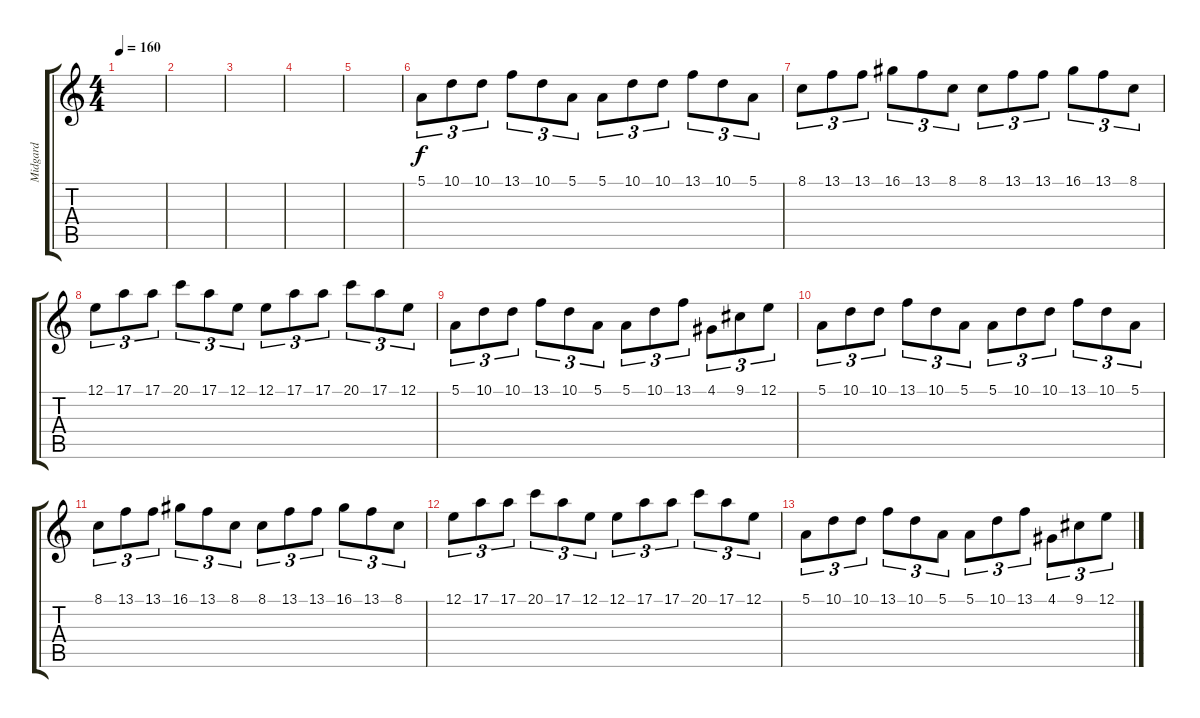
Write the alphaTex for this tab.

\track ("Midgard" "Midgard") {instrument brightacousticpiano}
\staff {score tabs}
\tuning (E4 B3 G3 D3 A2 E2) {hide}
\ts (4 4)
\tempo 160
\clef g2
\ks c
|
|
|
|
|
5.1.8{tu (3 2)} 10.1.8{tu (3 2)} 10.1.8{tu (3 2)} 13.1.8{tu (3 2)} 10.1.8{tu (3 2)} 5.1.8{tu (3 2)} 5.1.8{tu (3 2)} 10.1.8{tu (3 2)} 10.1.8{tu (3 2)} 13.1.8{tu (3 2)} 10.1.8{tu (3 2)} 5.1.8{tu (3 2)} |
8.1.8{tu (3 2)} 13.1.8{tu (3 2)} 13.1.8{tu (3 2)} 16.1.8{tu (3 2)} 13.1.8{tu (3 2)} 8.1.8{tu (3 2)} 8.1.8{tu (3 2)} 13.1.8{tu (3 2)} 13.1.8{tu (3 2)} 16.1.8{tu (3 2)} 13.1.8{tu (3 2)} 8.1.8{tu (3 2)} |
12.1.8{tu (3 2)} 17.1.8{tu (3 2)} 17.1.8{tu (3 2)} 20.1.8{tu (3 2)} 17.1.8{tu (3 2)} 12.1.8{tu (3 2)} 12.1.8{tu (3 2)} 17.1.8{tu (3 2)} 17.1.8{tu (3 2)} 20.1.8{tu (3 2)} 17.1.8{tu (3 2)} 12.1.8{tu (3 2)} |
5.1.8{tu (3 2)} 10.1.8{tu (3 2)} 10.1.8{tu (3 2)} 13.1.8{tu (3 2)} 10.1.8{tu (3 2)} 5.1.8{tu (3 2)} 5.1.8{tu (3 2)} 10.1.8{tu (3 2)} 13.1.8{tu (3 2)} 4.1.8{tu (3 2)} 9.1.8{tu (3 2)} 12.1.8{tu (3 2)} |
5.1.8{tu (3 2)} 10.1.8{tu (3 2)} 10.1.8{tu (3 2)} 13.1.8{tu (3 2)} 10.1.8{tu (3 2)} 5.1.8{tu (3 2)} 5.1.8{tu (3 2)} 10.1.8{tu (3 2)} 10.1.8{tu (3 2)} 13.1.8{tu (3 2)} 10.1.8{tu (3 2)} 5.1.8{tu (3 2)} |
8.1.8{tu (3 2)} 13.1.8{tu (3 2)} 13.1.8{tu (3 2)} 16.1.8{tu (3 2)} 13.1.8{tu (3 2)} 8.1.8{tu (3 2)} 8.1.8{tu (3 2)} 13.1.8{tu (3 2)} 13.1.8{tu (3 2)} 16.1.8{tu (3 2)} 13.1.8{tu (3 2)} 8.1.8{tu (3 2)} |
12.1.8{tu (3 2)} 17.1.8{tu (3 2)} 17.1.8{tu (3 2)} 20.1.8{tu (3 2)} 17.1.8{tu (3 2)} 12.1.8{tu (3 2)} 12.1.8{tu (3 2)} 17.1.8{tu (3 2)} 17.1.8{tu (3 2)} 20.1.8{tu (3 2)} 17.1.8{tu (3 2)} 12.1.8{tu (3 2)} |
5.1.8{tu (3 2)} 10.1.8{tu (3 2)} 10.1.8{tu (3 2)} 13.1.8{tu (3 2)} 10.1.8{tu (3 2)} 5.1.8{tu (3 2)} 5.1.8{tu (3 2)} 10.1.8{tu (3 2)} 13.1.8{tu (3 2)} 4.1.8{tu (3 2)} 9.1.8{tu (3 2)} 12.1.8{tu (3 2)}
